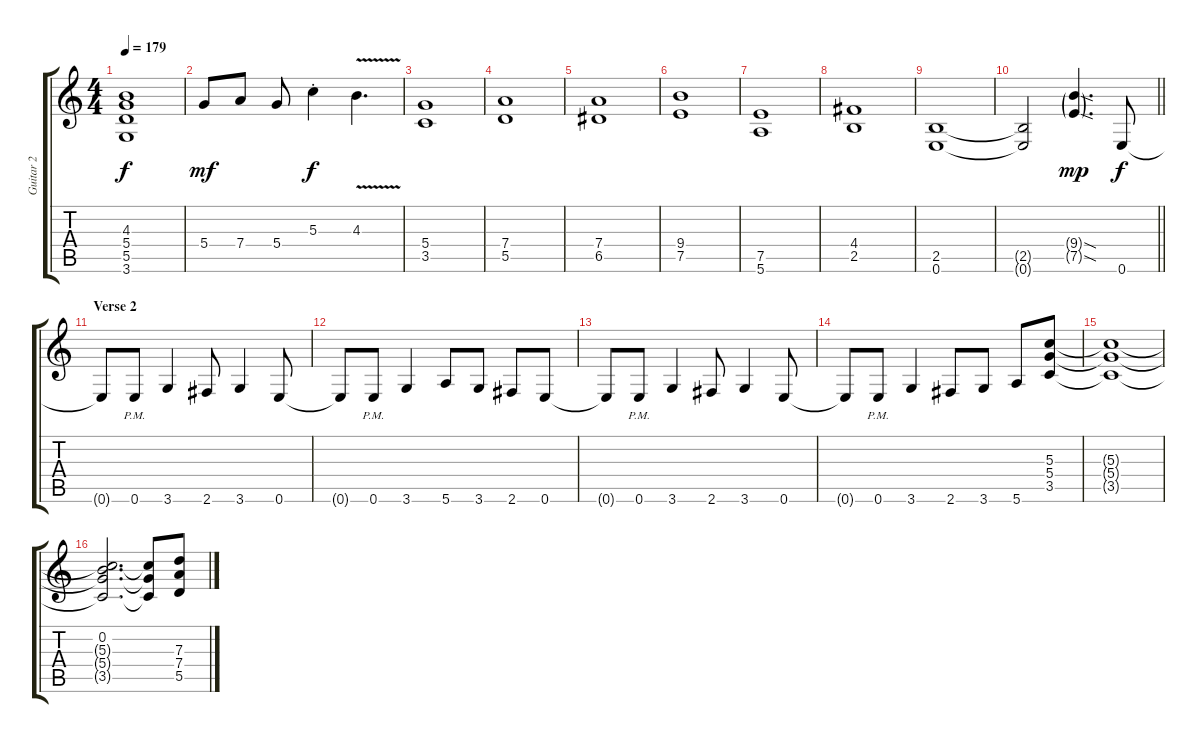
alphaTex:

\track ("Guitar 2" "Guitar 2") {instrument distortionguitar}
\staff {score tabs}
\tuning (E4 B3 G3 D3 A2 E2) {hide}
\ts (4 4)
\tempo 179
\clef g2
\ks c
(4.3 5.4 5.5 3.6).1{dy f} |
5.4.8{dy mf} 7.4.8 5.4.8 5.3{st}.4{dy f} 4.3{v}.4{d} |
(5.4 3.5).1 |
(7.4 5.5).1 |
(7.4 6.5).1 |
(9.4 7.5).1 |
(7.5 5.6).1 |
(4.4 2.5).1 |
(2.5 0.6).1 |
\barLineRight lightlight
(2.5{t} 0.6{t}).2 (9.4{sod g} 7.5{sod g}).4{d dy mp} 0.6.8{dy f} |
\section ("" "Verse 2")
0.6{t}.8 0.6{pm}.8 3.6.4 2.6.8 3.6.4 0.6.8 |
0.6{t}.8 0.6{pm}.8 3.6.4 5.6.8 3.6.8 2.6.8 0.6.8 |
0.6{t}.8 0.6{pm}.8 3.6.4 2.6.8 3.6.4 0.6.8 |
0.6{t}.8 0.6{pm}.8 3.6.4 2.6.8 3.6.8 5.6.8 (5.3 5.4 3.5).8{balance 14} |
(5.3{t} 5.4{t} 3.5{t}).1 |
(0.2 5.3{t} 5.4{t} 3.5{t}).2{d} (5.3{t} 5.4{t} 3.5{t}).8 (7.3 7.4 5.5).8
